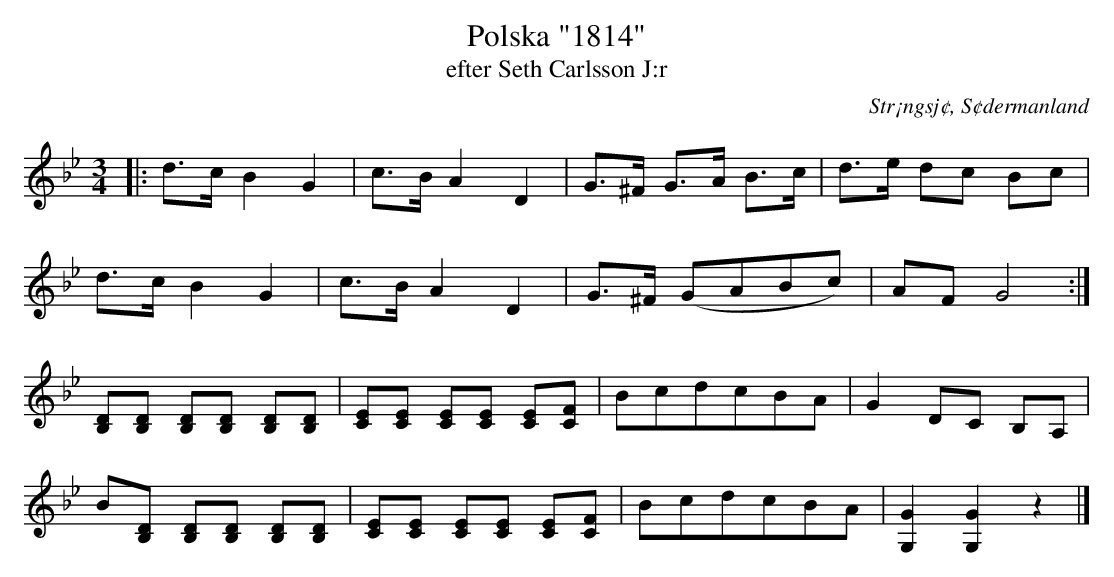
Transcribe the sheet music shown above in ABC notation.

X:1
T: Polska "1814"
T: efter Seth Carlsson J:r
O: Str¡ngsj¢, S¢dermanland
M: 3/4
L: 1/16
K: Bb
|: d3c B4 G4 | c3B A4 D4 | G3^F G3A B3c | d3e d2c2 B2c2 |
d3c B4 G4 | c3B A4 D4 | G3^F (G2A2B2c2) | A2F2 G8 :|
[D2B,2][D2B,2] [D2B,2][D2B,2] [D2B,2][D2B,2] | [C2E2][C2E2] [C2E2][C2E2] [C2E2][C2F2] | B2c2d2c2B2A2 | G4 D2C2 B,2A,2 |
B2[D2B,2] [D2B,2][D2B,2] [D2B,2][D2B,2] | [C2E2][C2E2] [C2E2][C2E2] [C2E2][C2F2] | B2c2d2c2B2A2 | [G,4G4] [G,4G4] z4 |]
